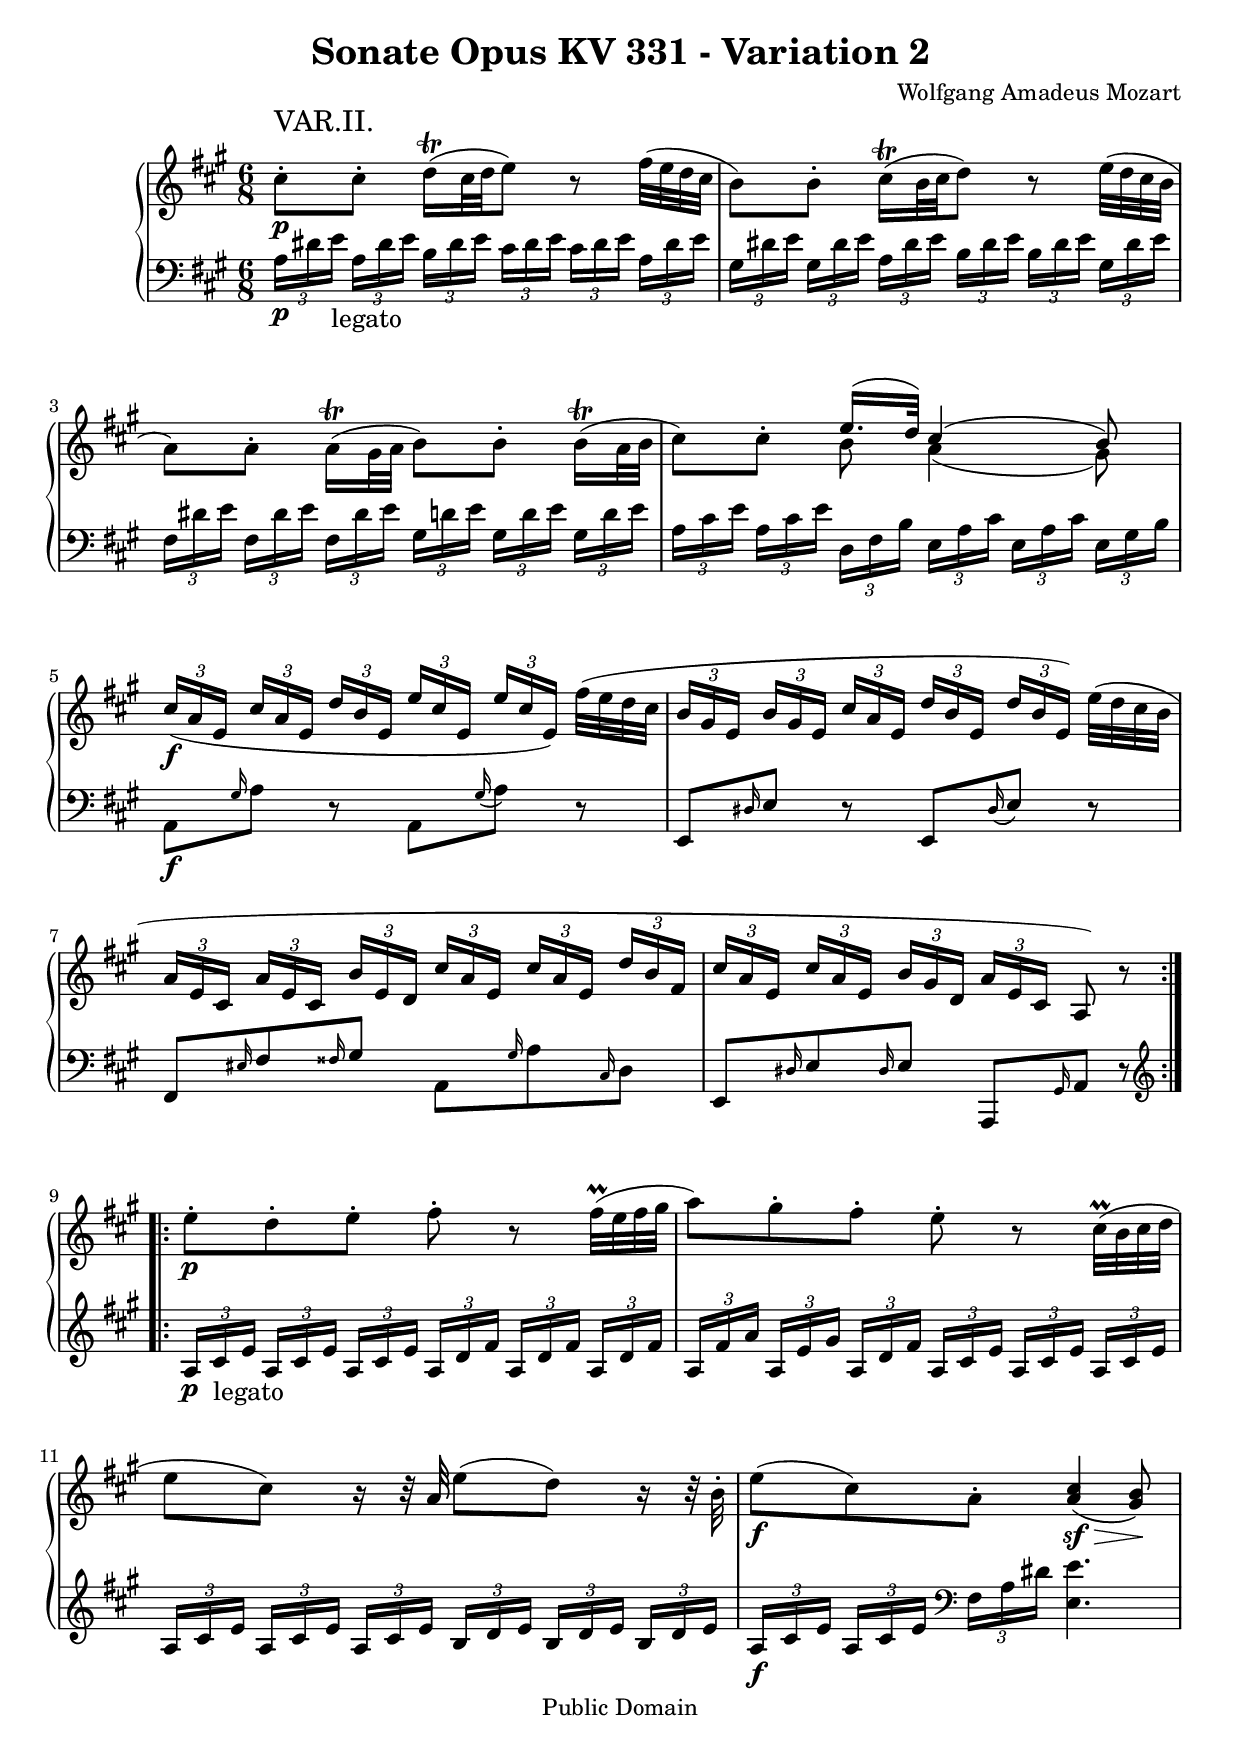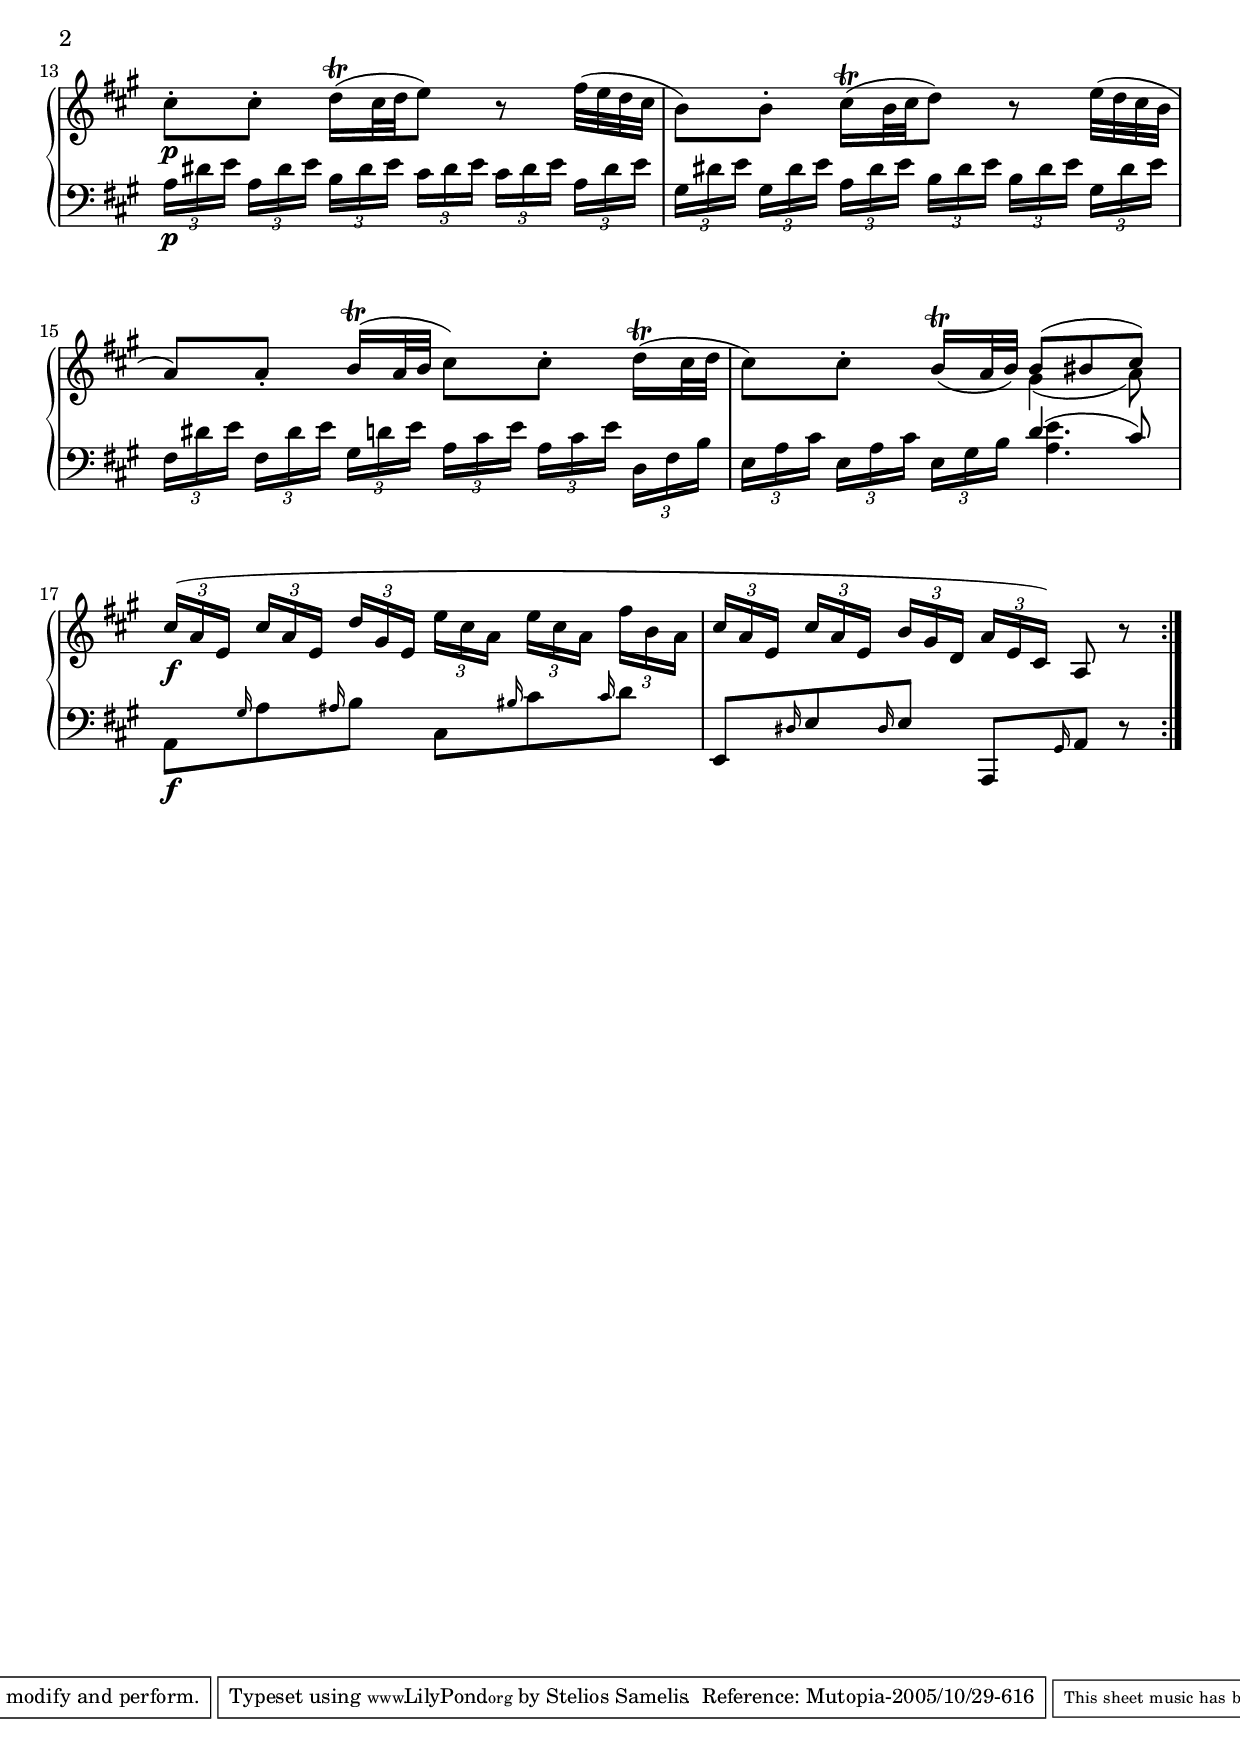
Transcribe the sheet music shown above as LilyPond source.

\version "2.6.0"

\header {
  title = "Sonate Opus KV 331 - Variation 2"
  composer = "Wolfgang Amadeus Mozart"
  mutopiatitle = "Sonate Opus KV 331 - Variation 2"
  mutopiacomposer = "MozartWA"
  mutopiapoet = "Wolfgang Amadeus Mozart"
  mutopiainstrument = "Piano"
  date = "1778 or 1781-3"
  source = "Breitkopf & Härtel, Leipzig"
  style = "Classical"
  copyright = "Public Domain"
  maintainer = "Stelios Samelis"
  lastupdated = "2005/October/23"
  version = "2.6.0"
  
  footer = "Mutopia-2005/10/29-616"
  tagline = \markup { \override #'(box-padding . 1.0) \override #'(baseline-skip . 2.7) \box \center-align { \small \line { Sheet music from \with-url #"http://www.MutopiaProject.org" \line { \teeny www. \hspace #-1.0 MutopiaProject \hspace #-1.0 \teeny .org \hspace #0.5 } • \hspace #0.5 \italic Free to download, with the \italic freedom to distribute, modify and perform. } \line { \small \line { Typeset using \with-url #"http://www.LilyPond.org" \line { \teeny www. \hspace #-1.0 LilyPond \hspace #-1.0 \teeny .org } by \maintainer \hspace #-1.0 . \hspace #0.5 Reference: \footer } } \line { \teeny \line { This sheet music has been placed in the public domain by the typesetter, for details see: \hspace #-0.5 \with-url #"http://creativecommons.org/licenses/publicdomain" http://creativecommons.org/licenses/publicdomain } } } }

}

\score {

 \context GrandStaff
 <<
 \context Staff = "up" {
 \clef treble
 \key a \major
 \time 6/8
 \repeat volta 2 { \override Voice.TextScript #'padding = #3.0
 cis''8\staccato\p^\markup { \huge "VAR.II." } cis''\staccato d''16^\trill([ cis''32 d'' e''8]) r8
 fis''32( e'' d'' cis'' b'8) b'\staccato cis''16^\trill([ b'32 cis'' d''8]) r8
 \stemDown e''32( d'' cis'' b' a'8) a'\staccato a'16^\trill([ gis'32 a'] b'8) b'\staccato
 b'16^\trill([ a'32 b'] cis''8) cis''\staccato
 << { e''16.( d''32) cis''4( b'8) } \\ { b'8 a'4( gis'8) } >>
 \set Voice.tupletSpannerDuration = #(ly:make-moment 1 8)
 \times 2/3 { \stemUp cis''16\f([ a' e'] cis''[ a' e'] d''[ b' e'] e''[ cis'' e'] e''[ cis'' e']) }
 \stemDown fis''32( e'' d'' cis''
 \times 2/3 { \stemUp b'16[ gis' e'] b'[ gis' e'] cis''[ a' e'] d''[ b' e'] d''[ b' e']) }
 \stemDown e''32( d'' cis'' b'
 \times 2/3 { \stemUp a'16[ e' cis'] a'[ e' cis'] b'[ e' d'] cis''[ a' e'] cis''[ a' e'] d''[ b' fis']
 cis''[ a' e'] cis''[ a' e'] b'[ gis' d'] a'[ e' cis'] } a8) r }
 \repeat volta 2 { \stemDown e''8\p\staccato d''\staccato e''\staccato fis''\staccato r
 fis''32^\prall( e'' fis'' gis'' a''8) gis''8\staccato fis''\staccato e''\staccato r
 cis''32^\prall( b' cis'' d'' e''8 cis'') r16 r32 \stemUp a'32 \stemDown e''8( d'') r16 r32 b'\staccato
 e''8\f( cis'') a'\staccato \stemUp <a' cis''>4\sf\>( <gis' b'>8\!)
 \stemDown cis''8\staccato\p cis''\staccato d''16^\trill([ cis''32 d'' e''8]) r8
 fis''32( e'' d'' cis'' b'8) b'\staccato cis''16^\trill([ b'32 cis'' d''8]) r8
 e''32( d'' cis'' b' \stemUp a'8) a'\staccato b'16^\trill([ a'32 b'] \stemDown cis''8) cis''\staccato
 d''16^\trill([ cis''32 d''] cis''8) cis''\staccato
 \stemUp b'16^\trill([ a'32 b']) << { b'8( bis' cis'') } \\ { gis'4( a'8) } >>
 \set Voice.tupletSpannerDuration = #(ly:make-moment 1 8)
 \times 2/3 { \stemUp cis''16\f([ a' e'] cis''[ a' e'] d''[ gis' e']
 \stemDown e''[ cis'' a'] e''[ cis'' a'] fis''[ b' a']
 \stemUp cis''[ a' e'] cis''[ a' e'] b'[ gis' d'] a'[ e' cis']) } a8 r8 }
}

 \context Staff = "down" {
 \clef bass
 \key a \major
 \time 6/8
 \repeat volta 2 { \set Voice.tupletSpannerDuration = #(ly:make-moment 1 8)
 \times 2/3 { a16\p[ dis' e'_\markup{ \large "legato" }] a[ dis' e'] b[ dis' e']
 cis'[ dis' e'] cis'[ dis' e'] a[ dis' e']
 gis[ dis' e'] gis[ dis' e'] a[ dis' e'] b[ dis' e'] b[ dis' e'] gis[ dis' e']
 fis[ dis' e'] fis[ dis' e'] fis[ dis' e'] gis[ d'! e'] gis[ d' e'] gis[ d' e']
 a[ cis' e'] a[ cis' e'] d[ fis b] e[ a cis'] e[ a cis'] e[ gis b] }
 a,8\f \grace gis16 a8 r8 a,8 \grace gis16( a8) r8 e,8 \grace dis16 e8 r8 e,8 \grace dis16( e8) r8
 fis,8 \grace eis16 fis8 \grace fisis16 gis8 a,8 \grace gis16 a8 \grace cis16 d8
 e,8 \grace dis16 e8 \grace dis16 e8 a,,8 \grace gis,16 a,8 r8 }
 \repeat volta 2 { \set Voice.tupletSpannerDuration = #(ly:make-moment 1 8)
 \clef treble \times 2/3 { a16\p[ cis'_\markup{ \large "legato" } e'] a[ cis' e'] a[ cis' e']
 a[ d' fis'] a[ d' fis'] a[ d' fis']
 a[ fis' a'] a[ e' gis'] a[ d' fis'] a[ cis' e'] a[ cis' e'] a[ cis' e']
 a[ cis' e'] a[ cis' e'] a[ cis' e'] b[ d' e'] b[ d' e'] b[ d' e']
 a\f[ cis' e'] a[ cis' e'] \clef bass fis[ a dis'] } <e e'>4.
 \times 2/3 { a16\p[ dis' e'] a[ dis' e'] b[ dis' e'] cis'[ dis' e'] cis'[ dis' e'] a[ dis' e']
 gis[ dis' e'] gis[ dis' e'] a[ dis' e'] b[ dis' e'] b[ dis' e'] gis[ dis' e']
 fis[ dis' e'] fis[ dis' e'] gis[ d' e'] a[ cis' e'] a[ cis' e'] d[ fis b]
 e[ a cis'] e[ a cis'] e[ gis b] }
 << { d'4( cis'8) } \\ { <a e'>4. } >>
 a,8\f \grace gis16 a8 \grace ais16 b8 cis8 \grace bis16 cis'8 \grace cis'16 d'8
 e,8 \grace dis16 e8 \grace dis16 e8 a,,8 \grace gis,16 a,8 r8 }
}
>>

 \layout { }

}

\score {

 \unfoldRepeats

 \context GrandStaff
 <<
 \context Staff = "up" {
 \clef treble
 \key a \major
 \time 6/8
 \repeat volta 2 { \override Voice.TextScript #'padding = #3.0
 cis''8\staccato\p^\markup { \huge "VAR.II." } cis''\staccato d''16^\trill([ cis''32 d'' e''8]) r8
 fis''32( e'' d'' cis'' b'8) b'\staccato cis''16^\trill([ b'32 cis'' d''8]) r8
 \stemDown e''32( d'' cis'' b' a'8) a'\staccato a'16^\trill([ gis'32 a'] b'8) b'\staccato
 b'16^\trill([ a'32 b'] cis''8) cis''\staccato
 << { e''16.( d''32) cis''4( b'8) } \\ { b'8 a'4( gis'8) } >>
 \set Voice.tupletSpannerDuration = #(ly:make-moment 1 8)
 \times 2/3 { \stemUp cis''16\f([ a' e'] cis''[ a' e'] d''[ b' e'] e''[ cis'' e'] e''[ cis'' e']) }
 \stemDown fis''32( e'' d'' cis''
 \times 2/3 { \stemUp b'16[ gis' e'] b'[ gis' e'] cis''[ a' e'] d''[ b' e'] d''[ b' e']) }
 \stemDown e''32( d'' cis'' b'
 \times 2/3 { \stemUp a'16[ e' cis'] a'[ e' cis'] b'[ e' d'] cis''[ a' e'] cis''[ a' e'] d''[ b' fis']
 cis''[ a' e'] cis''[ a' e'] b'[ gis' d'] a'[ e' cis'] } a8) r }
 \repeat volta 2 { \stemDown e''8\p\staccato d''\staccato e''\staccato fis''\staccato r
 fis''32^\prall( e'' fis'' gis'' a''8) gis''8\staccato fis''\staccato e''\staccato r
 cis''32^\prall( b' cis'' d'' e''8 cis'') r16 r32 \stemUp a'32 \stemDown e''8( d'') r16 r32 b'\staccato
 e''8\f( cis'') a'\staccato \stemUp <a' cis''>4\sf\>( <gis' b'>8\!)
 \stemDown cis''8\staccato\p cis''\staccato d''16^\trill([ cis''32 d'' e''8]) r8
 fis''32( e'' d'' cis'' b'8) b'\staccato cis''16^\trill([ b'32 cis'' d''8]) r8
 e''32( d'' cis'' b' \stemUp a'8) a'\staccato b'16^\trill([ a'32 b'] \stemDown cis''8) cis''\staccato
 d''16^\trill([ cis''32 d''] cis''8) cis''\staccato
 \stemUp b'16^\trill([ a'32 b']) << { b'8( bis' cis'') } \\ { gis'4( a'8) } >>
 \set Voice.tupletSpannerDuration = #(ly:make-moment 1 8)
 \times 2/3 { \stemUp cis''16\f([ a' e'] cis''[ a' e'] d''[ gis' e']
 \stemDown e''[ cis'' a'] e''[ cis'' a'] fis''[ b' a']
 \stemUp cis''[ a' e'] cis''[ a' e'] b'[ gis' d'] a'[ e' cis']) } a8 r8 }
}

 \context Staff = "down" {
 \clef bass
 \key a \major
 \time 6/8
 \repeat volta 2 { \set Voice.tupletSpannerDuration = #(ly:make-moment 1 8)
 \times 2/3 { a16\p[ dis' e'_\markup{ \large "legato" }] a[ dis' e'] b[ dis' e']
 cis'[ dis' e'] cis'[ dis' e'] a[ dis' e']
 gis[ dis' e'] gis[ dis' e'] a[ dis' e'] b[ dis' e'] b[ dis' e'] gis[ dis' e']
 fis[ dis' e'] fis[ dis' e'] fis[ dis' e'] gis[ d'! e'] gis[ d' e'] gis[ d' e']
 a[ cis' e'] a[ cis' e'] d[ fis b] e[ a cis'] e[ a cis'] e[ gis b] }
 a,8\f \grace gis16 a8 r8 a,8 \grace gis16( a8) r8 e,8 \grace dis16 e8 r8 e,8 \grace dis16( e8) r8
 fis,8 \grace eis16 fis8 \grace fisis16 gis8 a,8 \grace gis16 a8 \grace cis16 d8
 e,8 \grace dis16 e8 \grace dis16 e8 a,,8 \grace gis,16 a,8 r8 }
 \repeat volta 2 { \set Voice.tupletSpannerDuration = #(ly:make-moment 1 8)
 \clef treble \times 2/3 { a16\p[ cis'_\markup{ \large "legato" } e'] a[ cis' e'] a[ cis' e']
 a[ d' fis'] a[ d' fis'] a[ d' fis']
 a[ fis' a'] a[ e' gis'] a[ d' fis'] a[ cis' e'] a[ cis' e'] a[ cis' e']
 a[ cis' e'] a[ cis' e'] a[ cis' e'] b[ d' e'] b[ d' e'] b[ d' e']
 a\f[ cis' e'] a[ cis' e'] \clef bass fis[ a dis'] } <e e'>4.
 \times 2/3 { a16\p[ dis' e'] a[ dis' e'] b[ dis' e'] cis'[ dis' e'] cis'[ dis' e'] a[ dis' e']
 gis[ dis' e'] gis[ dis' e'] a[ dis' e'] b[ dis' e'] b[ dis' e'] gis[ dis' e']
 fis[ dis' e'] fis[ dis' e'] gis[ d' e'] a[ cis' e'] a[ cis' e'] d[ fis b]
 e[ a cis'] e[ a cis'] e[ gis b] }
 << { d'4( cis'8) } \\ { <a e'>4. } >>
 a,8\f \grace gis16 a8 \grace ais16 b8 cis8 \grace bis16 cis'8 \grace cis'16 d'8
 e,8 \grace dis16 e8 \grace dis16 e8 a,,8 \grace gis,16 a,8 r8 }
}
>>

 \midi { \tempo 8 = 112 }

}
